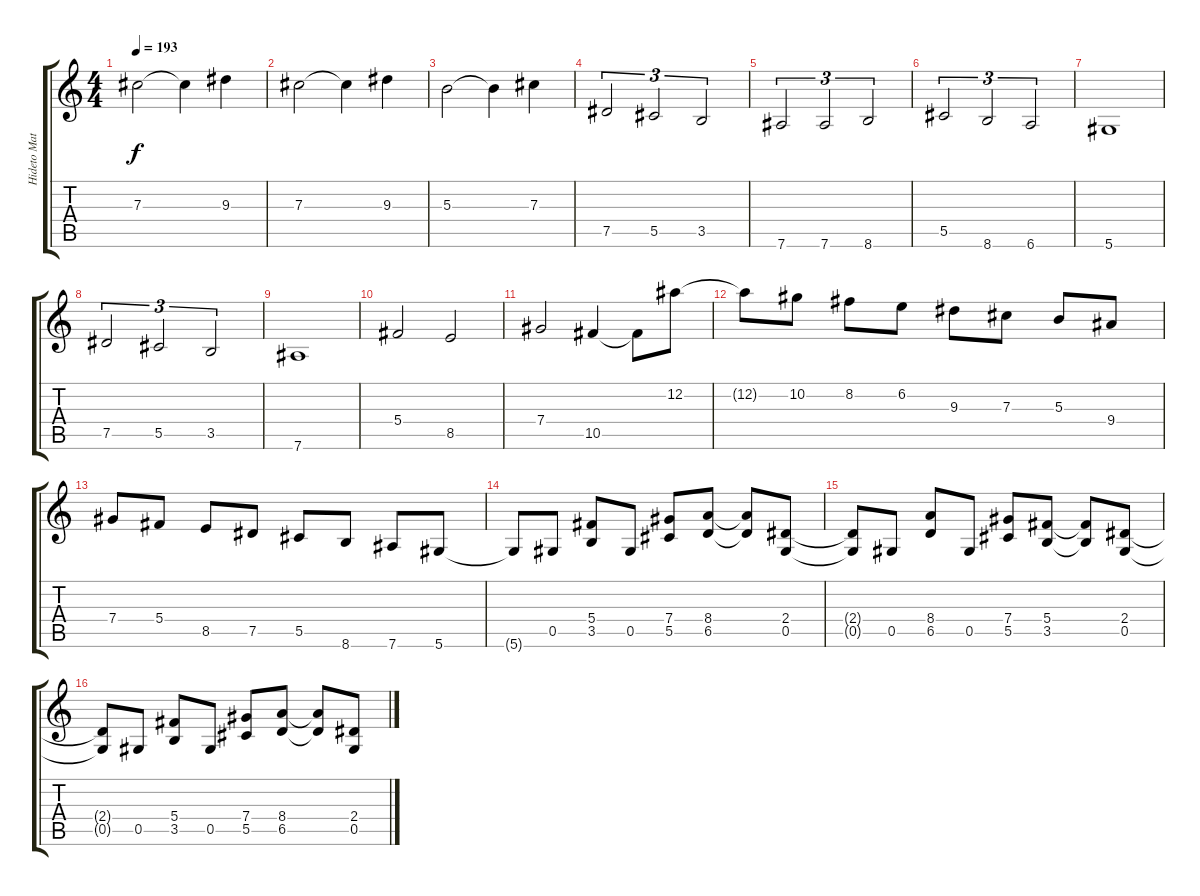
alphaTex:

\track ("Hideto Matsumoto (Hide)" "Hideto Mat") {instrument distortionguitar}
\staff {score tabs}
\tuning (Eb4 Bb3 Gb3 Db3 Ab2 Eb2) {hide}
\ts (4 4)
\tempo 193
\clef g2
\ks c
7.3.2{dy f} 7.3{t}.4 9.3.4 |
7.3.2 7.3{t}.4 9.3.4 |
5.3.2 5.3{t}.4 7.3.4 |
7.5.2{tu (3 2)} 5.5.2{tu (3 2)} 3.5.2{tu (3 2)} |
7.6.2{tu (3 2)} 7.6.2{tu (3 2)} 8.6.2{tu (3 2)} |
5.5.2{tu (3 2)} 8.6.2{tu (3 2)} 6.6.2{tu (3 2)} |
5.6.1 |
7.5.2{tu (3 2)} 5.5.2{tu (3 2)} 3.5.2{tu (3 2)} |
7.6.1 |
5.4.2 8.5.2 |
7.4.2 10.5.4 10.5{t}.8 12.2.8{volume 16 balance 6} |
12.2{t}.8 10.2.8 8.2.8 6.2.8 9.3.8 7.3.8 5.3.8 9.4.8 |
7.4.8 5.4.8 8.5.8 7.5.8 5.5.8 8.6.8 7.6.8 5.6.8 |
5.6{t}.8 0.5.8 (5.4 3.5).8 0.5.8 (7.4 5.5).8 (8.4 6.5).8 (8.4{t} 6.5{t}).8 (2.4 0.5).8 |
(2.4{t} 0.5{t}).8 0.5.8 (8.4 6.5).8 0.5.8 (7.4 5.5).8 (5.4 3.5).8 (5.4{t} 3.5{t}).8 (2.4 0.5).8 |
(2.4{t} 0.5{t}).8 0.5.8 (5.4 3.5).8 0.5.8 (7.4 5.5).8 (8.4 6.5).8 (8.4{t} 6.5{t}).8 (2.4 0.5).8
